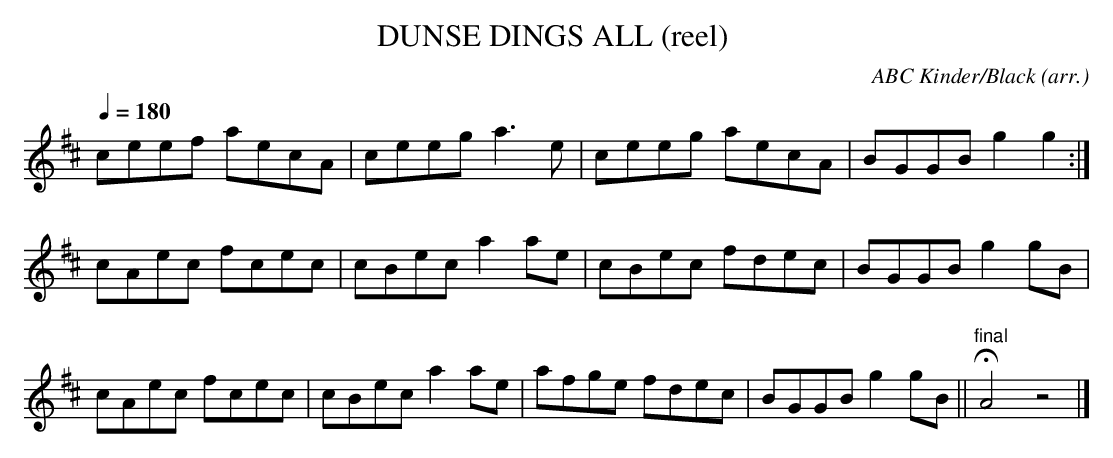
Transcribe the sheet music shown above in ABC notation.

X:1
T:DUNSE DINGS ALL (reel) \
C:ABC Kinder/Black (arr.)\
(and more Scots!)\
M:4/4\
L:1/8\
Q:1/4=180\
K:Amix\
ceef aecA|ceeg a3e|ceeg aecA|BGGB g2g2:|\
cAec fcec|cBec a2ae|cBec fdec|BGGB g2gB|\
cAec fcec|cBec a2ae|afge fdec|BGGB g2gB||"final"HA4z4|]\
\
\
\
